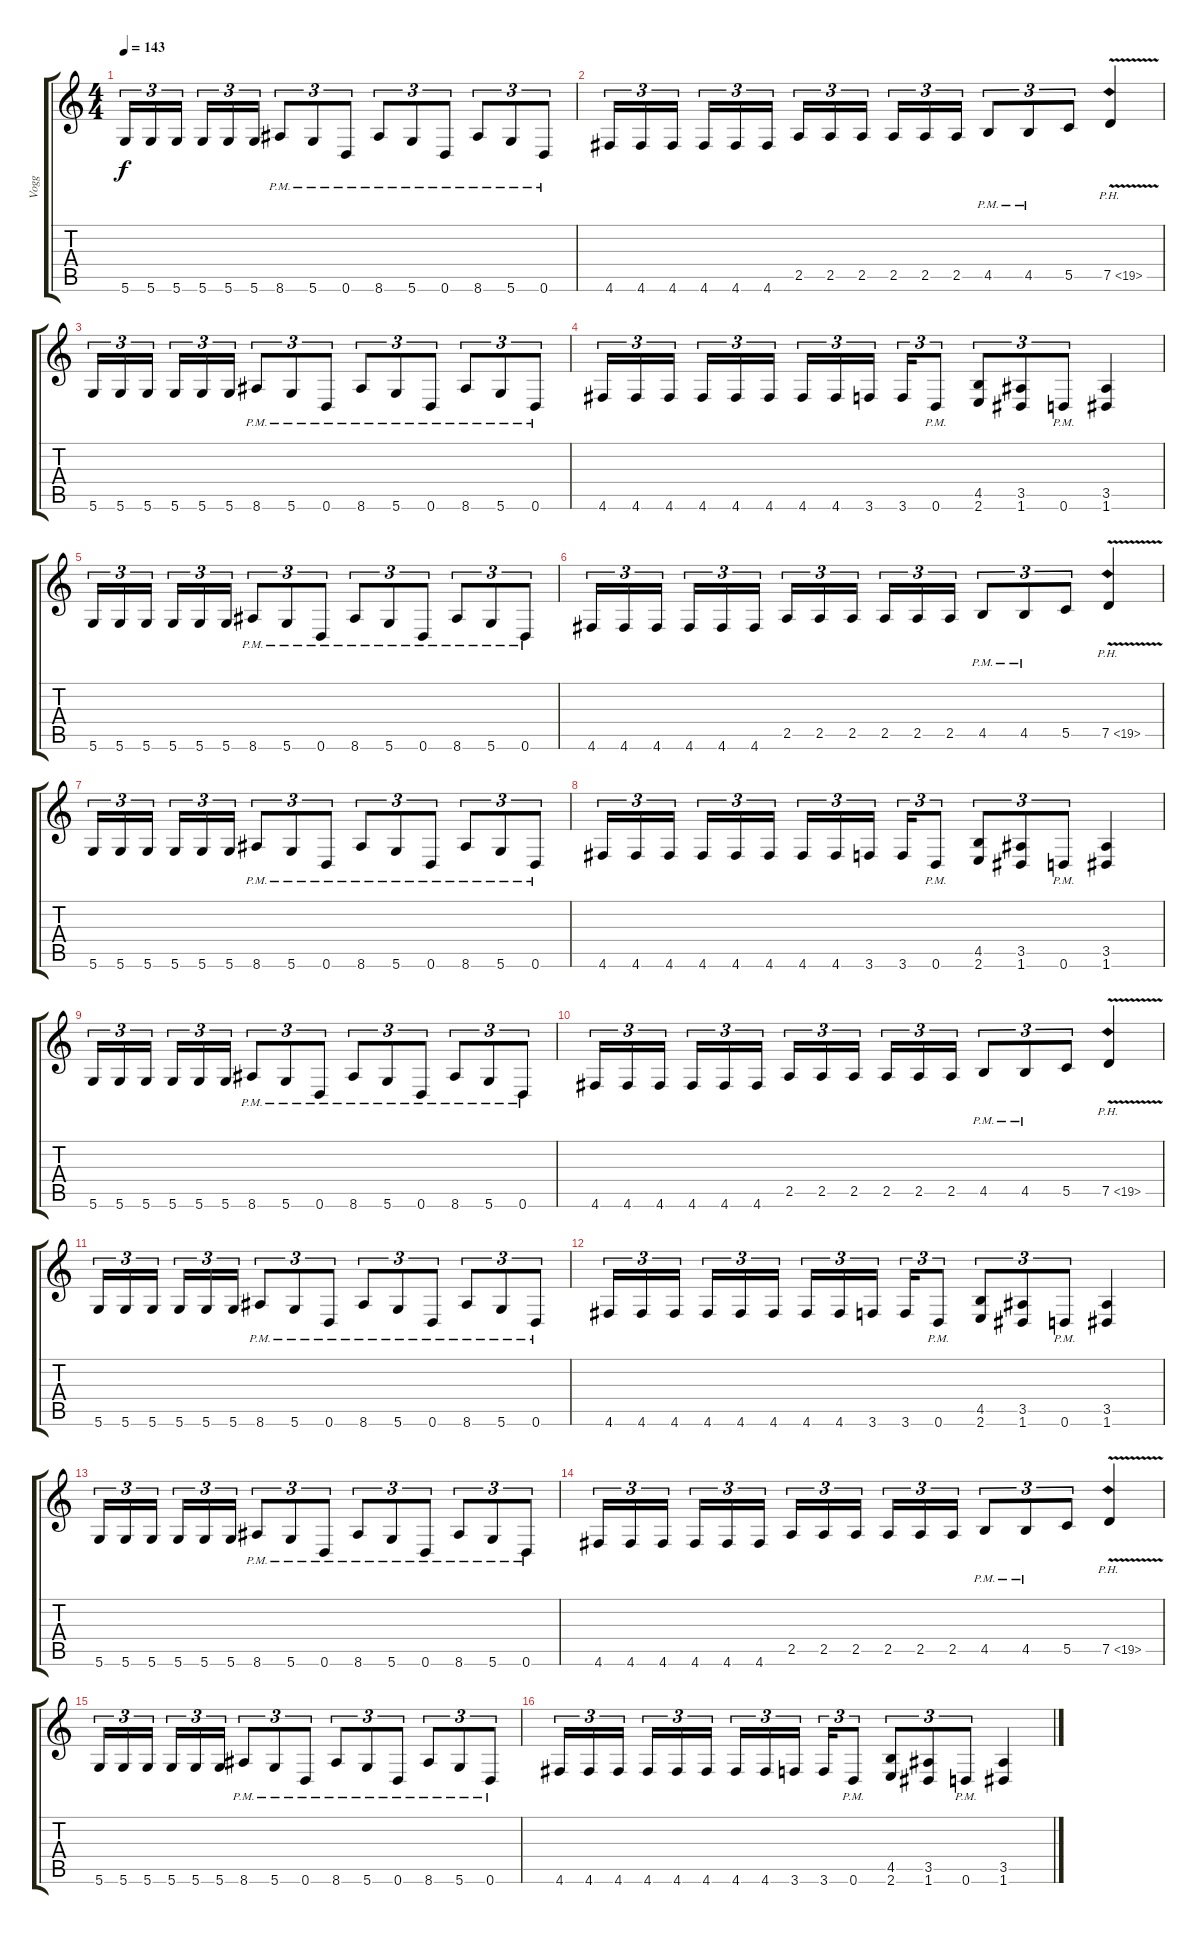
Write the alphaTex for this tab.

\track ("Vogg" "Vogg") {instrument distortionguitar}
\staff {score tabs}
\tuning (D4 A3 F3 C3 G2 D2) {hide}
\ts (4 4)
\tempo 143
\clef g2
\ks c
5.6.16{tu (3 2) dy f instrument distortionguitar} 5.6.16{tu (3 2)} 5.6.16{tu (3 2) beam splitsecondary} 5.6.16{tu (3 2)} 5.6.16{tu (3 2)} 5.6.16{tu (3 2)} 8.6{pm}.8{tu (3 2)} 5.6{pm}.8{tu (3 2)} 0.6{pm}.8{tu (3 2)} 8.6{pm}.8{tu (3 2)} 5.6{pm}.8{tu (3 2)} 0.6{pm}.8{tu (3 2)} 8.6{pm}.8{tu (3 2)} 5.6{pm}.8{tu (3 2)} 0.6{pm}.8{tu (3 2)} |
4.6.16{tu (3 2)} 4.6.16{tu (3 2)} 4.6.16{tu (3 2) beam splitsecondary} 4.6.16{tu (3 2)} 4.6.16{tu (3 2)} 4.6.16{tu (3 2)} 2.5.16{tu (3 2)} 2.5.16{tu (3 2)} 2.5.16{tu (3 2) beam splitsecondary} 2.5.16{tu (3 2)} 2.5.16{tu (3 2)} 2.5.16{tu (3 2)} 4.5{pm}.8{tu (3 2)} 4.5{pm}.8{tu (3 2)} 5.5.8{tu (3 2)} 7.5{ph 12 v}.4 |
5.6.16{tu (3 2)} 5.6.16{tu (3 2)} 5.6.16{tu (3 2) beam splitsecondary} 5.6.16{tu (3 2)} 5.6.16{tu (3 2)} 5.6.16{tu (3 2)} 8.6{pm}.8{tu (3 2)} 5.6{pm}.8{tu (3 2)} 0.6{pm}.8{tu (3 2)} 8.6{pm}.8{tu (3 2)} 5.6{pm}.8{tu (3 2)} 0.6{pm}.8{tu (3 2)} 8.6{pm}.8{tu (3 2)} 5.6{pm}.8{tu (3 2)} 0.6{pm}.8{tu (3 2)} |
4.6.16{tu (3 2)} 4.6.16{tu (3 2)} 4.6.16{tu (3 2) beam splitsecondary} 4.6.16{tu (3 2)} 4.6.16{tu (3 2)} 4.6.16{tu (3 2)} 4.6.16{tu (3 2)} 4.6.16{tu (3 2)} 3.6.16{tu (3 2) beam splitsecondary} 3.6.16{tu (3 2)} 0.6{pm}.8{tu (3 2)} (4.5 2.6).8{tu (3 2)} (3.5 1.6).8{tu (3 2)} 0.6{pm}.8{tu (3 2)} (3.5 1.6).4 |
5.6.16{tu (3 2)} 5.6.16{tu (3 2)} 5.6.16{tu (3 2) beam splitsecondary} 5.6.16{tu (3 2)} 5.6.16{tu (3 2)} 5.6.16{tu (3 2)} 8.6{pm}.8{tu (3 2)} 5.6{pm}.8{tu (3 2)} 0.6{pm}.8{tu (3 2)} 8.6{pm}.8{tu (3 2)} 5.6{pm}.8{tu (3 2)} 0.6{pm}.8{tu (3 2)} 8.6{pm}.8{tu (3 2)} 5.6{pm}.8{tu (3 2)} 0.6{pm}.8{tu (3 2)} |
4.6.16{tu (3 2)} 4.6.16{tu (3 2)} 4.6.16{tu (3 2) beam splitsecondary} 4.6.16{tu (3 2)} 4.6.16{tu (3 2)} 4.6.16{tu (3 2)} 2.5.16{tu (3 2)} 2.5.16{tu (3 2)} 2.5.16{tu (3 2) beam splitsecondary} 2.5.16{tu (3 2)} 2.5.16{tu (3 2)} 2.5.16{tu (3 2)} 4.5{pm}.8{tu (3 2)} 4.5{pm}.8{tu (3 2)} 5.5.8{tu (3 2)} 7.5{ph 12 v}.4 |
5.6.16{tu (3 2)} 5.6.16{tu (3 2)} 5.6.16{tu (3 2) beam splitsecondary} 5.6.16{tu (3 2)} 5.6.16{tu (3 2)} 5.6.16{tu (3 2)} 8.6{pm}.8{tu (3 2)} 5.6{pm}.8{tu (3 2)} 0.6{pm}.8{tu (3 2)} 8.6{pm}.8{tu (3 2)} 5.6{pm}.8{tu (3 2)} 0.6{pm}.8{tu (3 2)} 8.6{pm}.8{tu (3 2)} 5.6{pm}.8{tu (3 2)} 0.6{pm}.8{tu (3 2)} |
4.6.16{tu (3 2)} 4.6.16{tu (3 2)} 4.6.16{tu (3 2) beam splitsecondary} 4.6.16{tu (3 2)} 4.6.16{tu (3 2)} 4.6.16{tu (3 2)} 4.6.16{tu (3 2)} 4.6.16{tu (3 2)} 3.6.16{tu (3 2) beam splitsecondary} 3.6.16{tu (3 2)} 0.6{pm}.8{tu (3 2)} (4.5 2.6).8{tu (3 2)} (3.5 1.6).8{tu (3 2)} 0.6{pm}.8{tu (3 2)} (3.5 1.6).4 |
5.6.16{tu (3 2)} 5.6.16{tu (3 2)} 5.6.16{tu (3 2) beam splitsecondary} 5.6.16{tu (3 2)} 5.6.16{tu (3 2)} 5.6.16{tu (3 2)} 8.6{pm}.8{tu (3 2)} 5.6{pm}.8{tu (3 2)} 0.6{pm}.8{tu (3 2)} 8.6{pm}.8{tu (3 2)} 5.6{pm}.8{tu (3 2)} 0.6{pm}.8{tu (3 2)} 8.6{pm}.8{tu (3 2)} 5.6{pm}.8{tu (3 2)} 0.6{pm}.8{tu (3 2)} |
4.6.16{tu (3 2)} 4.6.16{tu (3 2)} 4.6.16{tu (3 2) beam splitsecondary} 4.6.16{tu (3 2)} 4.6.16{tu (3 2)} 4.6.16{tu (3 2)} 2.5.16{tu (3 2)} 2.5.16{tu (3 2)} 2.5.16{tu (3 2) beam splitsecondary} 2.5.16{tu (3 2)} 2.5.16{tu (3 2)} 2.5.16{tu (3 2)} 4.5{pm}.8{tu (3 2)} 4.5{pm}.8{tu (3 2)} 5.5.8{tu (3 2)} 7.5{ph 12 v}.4 |
5.6.16{tu (3 2)} 5.6.16{tu (3 2)} 5.6.16{tu (3 2) beam splitsecondary} 5.6.16{tu (3 2)} 5.6.16{tu (3 2)} 5.6.16{tu (3 2)} 8.6{pm}.8{tu (3 2)} 5.6{pm}.8{tu (3 2)} 0.6{pm}.8{tu (3 2)} 8.6{pm}.8{tu (3 2)} 5.6{pm}.8{tu (3 2)} 0.6{pm}.8{tu (3 2)} 8.6{pm}.8{tu (3 2)} 5.6{pm}.8{tu (3 2)} 0.6{pm}.8{tu (3 2)} |
4.6.16{tu (3 2)} 4.6.16{tu (3 2)} 4.6.16{tu (3 2) beam splitsecondary} 4.6.16{tu (3 2)} 4.6.16{tu (3 2)} 4.6.16{tu (3 2)} 4.6.16{tu (3 2)} 4.6.16{tu (3 2)} 3.6.16{tu (3 2) beam splitsecondary} 3.6.16{tu (3 2)} 0.6{pm}.8{tu (3 2)} (4.5 2.6).8{tu (3 2)} (3.5 1.6).8{tu (3 2)} 0.6{pm}.8{tu (3 2)} (3.5 1.6).4 |
5.6.16{tu (3 2)} 5.6.16{tu (3 2)} 5.6.16{tu (3 2) beam splitsecondary} 5.6.16{tu (3 2)} 5.6.16{tu (3 2)} 5.6.16{tu (3 2)} 8.6{pm}.8{tu (3 2)} 5.6{pm}.8{tu (3 2)} 0.6{pm}.8{tu (3 2)} 8.6{pm}.8{tu (3 2)} 5.6{pm}.8{tu (3 2)} 0.6{pm}.8{tu (3 2)} 8.6{pm}.8{tu (3 2)} 5.6{pm}.8{tu (3 2)} 0.6{pm}.8{tu (3 2)} |
4.6.16{tu (3 2)} 4.6.16{tu (3 2)} 4.6.16{tu (3 2) beam splitsecondary} 4.6.16{tu (3 2)} 4.6.16{tu (3 2)} 4.6.16{tu (3 2)} 2.5.16{tu (3 2)} 2.5.16{tu (3 2)} 2.5.16{tu (3 2) beam splitsecondary} 2.5.16{tu (3 2)} 2.5.16{tu (3 2)} 2.5.16{tu (3 2)} 4.5{pm}.8{tu (3 2)} 4.5{pm}.8{tu (3 2)} 5.5.8{tu (3 2)} 7.5{ph 12 v}.4 |
5.6.16{tu (3 2)} 5.6.16{tu (3 2)} 5.6.16{tu (3 2) beam splitsecondary} 5.6.16{tu (3 2)} 5.6.16{tu (3 2)} 5.6.16{tu (3 2)} 8.6{pm}.8{tu (3 2)} 5.6{pm}.8{tu (3 2)} 0.6{pm}.8{tu (3 2)} 8.6{pm}.8{tu (3 2)} 5.6{pm}.8{tu (3 2)} 0.6{pm}.8{tu (3 2)} 8.6{pm}.8{tu (3 2)} 5.6{pm}.8{tu (3 2)} 0.6{pm}.8{tu (3 2)} |
4.6.16{tu (3 2)} 4.6.16{tu (3 2)} 4.6.16{tu (3 2) beam splitsecondary} 4.6.16{tu (3 2)} 4.6.16{tu (3 2)} 4.6.16{tu (3 2)} 4.6.16{tu (3 2)} 4.6.16{tu (3 2)} 3.6.16{tu (3 2) beam splitsecondary} 3.6.16{tu (3 2)} 0.6{pm}.8{tu (3 2)} (4.5 2.6).8{tu (3 2)} (3.5 1.6).8{tu (3 2)} 0.6{pm}.8{tu (3 2)} (3.5 1.6).4
